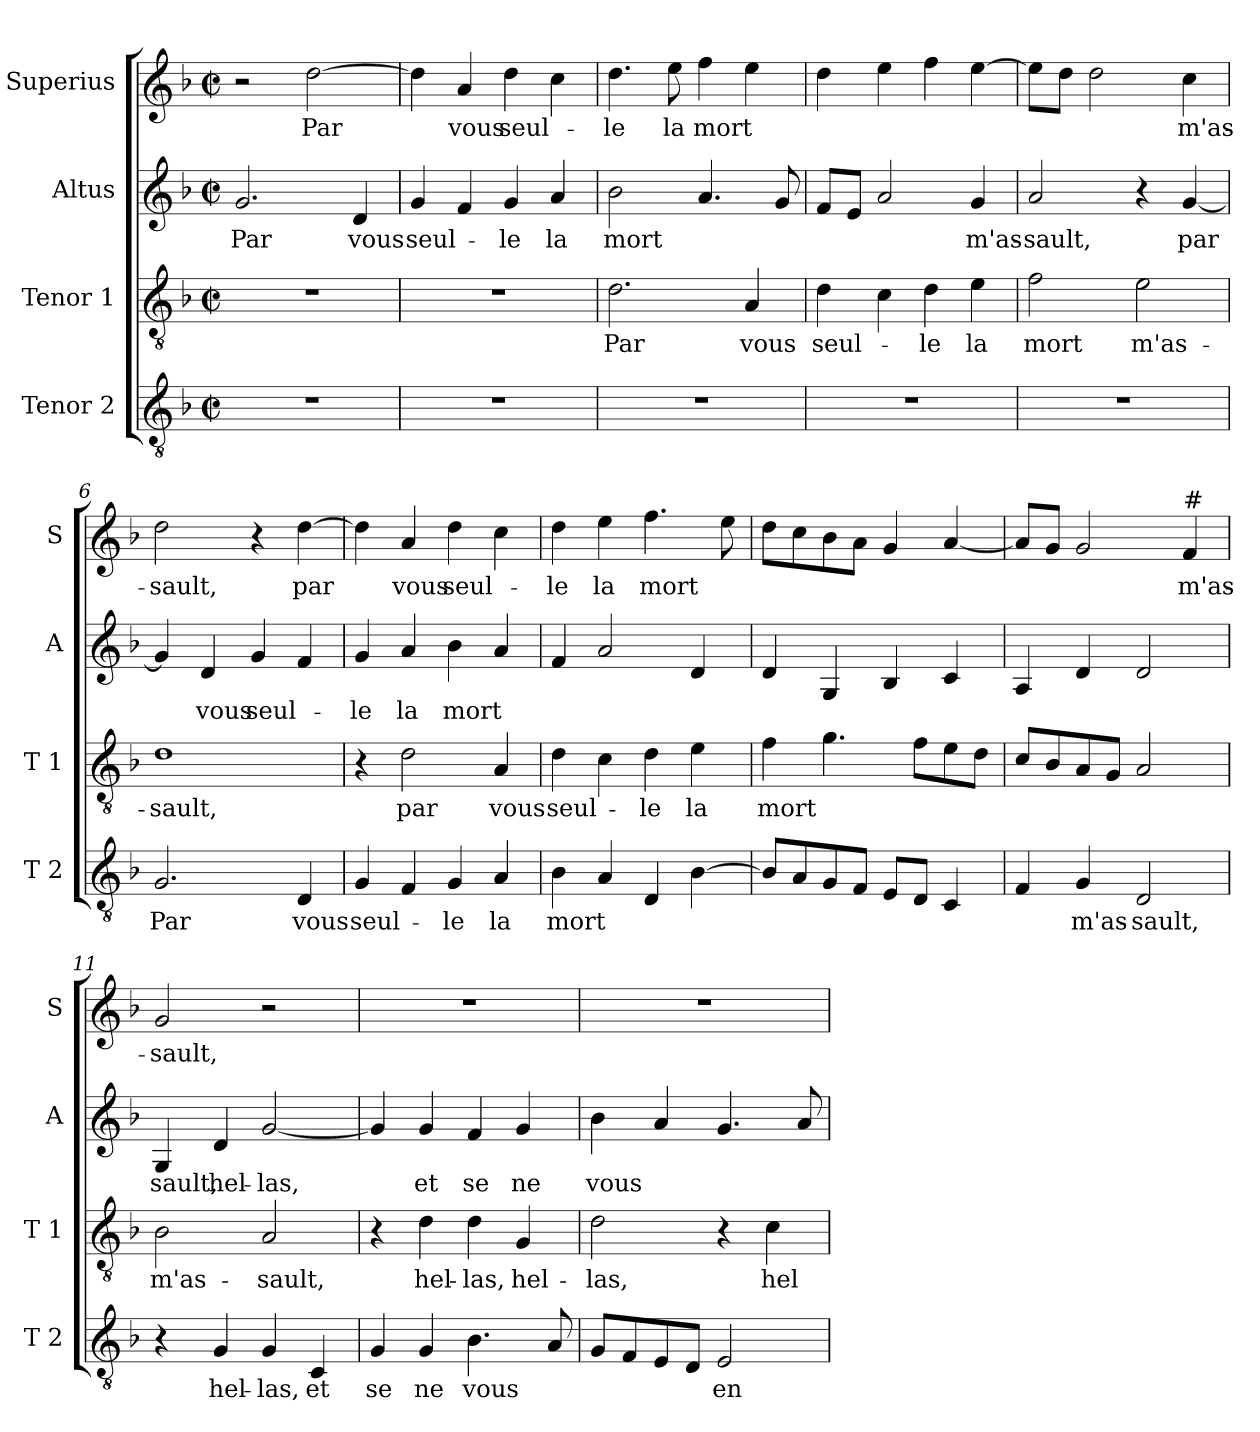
**kern	**text	**kern	**text	**kern	**text	**kern	**text
*part4	*part4	*part3	*part3	*part2	*part2	*part1	*part1
*staff4	*staff4	*staff3	*staff3	*staff2	*staff2	*staff1	*staff1
*I"Tenor 2	*	*I"Tenor 1	*	*I"Altus	*	*I"Superius	*
*I'T 2	*	*I'T 1	*	*I'A	*	*I'S	*
*clefGv2	*	*clefGv2	*	*clefG2	*	*clefG2	*
*k[b-]	*	*k[b-]	*	*k[b-]	*	*k[b-]	*
*F:	*	*F:	*	*F:	*	*F:	*
*M2/2	*	*M2/2	*	*M2/2	*	*M2/2	*
*met(c|)	*	*met(c|)	*	*met(c|)	*	*met(c|)	*
=1	=1	=1	=1	=1	=1	=1	=1
1r	.	1r	.	2.g/	Par	2r	.
.	.	.	.	.	.	[2dd\	Par
.	.	.	.	4d/	vous	.	.
=2	=2	=2	=2	=2	=2	=2	=2
1r	.	1r	.	4g/	seul-	4dd\]	.
.	.	.	.	4f/	.	4a/	vous
.	.	.	.	4g/	-le	4dd\	seul-
.	.	.	.	4a/	la	4cc\	.
=3	=3	=3	=3	=3	=3	=3	=3
1r	.	2.d\	Par	2b-\	mort	4.dd\	-le
.	.	.	.	.	.	8ee\	la
.	.	.	.	4.a/	.	4ff\	mort
.	.	4A/	vous	.	.	4ee\	.
.	.	.	.	8g/	.	.	.
=4	=4	=4	=4	=4	=4	=4	=4
1r	.	4d\	seul-	8f/L	.	4dd\	.
.	.	.	.	8e/J	.	.	.
.	.	4c\	.	2a/	.	4ee\	.
.	.	4d\	-le	.	.	4ff\	.
.	.	4e\	la	4g/	m'as-	[4ee\	.
=5	=5	=5	=5	=5	=5	=5	=5
1r	.	2f\	mort	2a/	-sault,	8ee\L]	.
.	.	.	.	.	.	8dd\J	.
.	.	.	.	.	.	2dd\	.
.	.	2e\	m'as-	4r	.	.	.
.	.	.	.	[4g/	par	4cc\	m'as-
!!LO:LB:g=z
=6	=6	=6	=6	=6	=6	=6	=6
2.G/	Par	1d	-sault,	4g/]	.	2dd\	-sault,
.	.	.	.	4d/	vous	.	.
.	.	.	.	4g/	seul-	4r	.
4D/	vous	.	.	4f/	.	[4dd\	par
=7	=7	=7	=7	=7	=7	=7	=7
4G/	seul-	4r	.	4g/	-le	4dd\]	.
4F/	.	2d\	par	4a/	la	4a/	vous
4G/	-le	.	.	4b-\	mort	4dd\	seul-
4A/	la	4A/	vous	4a/	.	4cc\	.
=8	=8	=8	=8	=8	=8	=8	=8
4B-\	mort	4d\	seul-	4f/	.	4dd\	-le
4A/	.	4c\	.	2a/	.	4ee\	la
4D/	.	4d\	-le	.	.	4.ff\	mort
[4B-\	.	4e\	la	4d/	.	.	.
.	.	.	.	.	.	8ee\	.
=9	=9	=9	=9	=9	=9	=9	=9
8B-/L]	.	4f\	mort	4d/	.	8dd\L	.
8A/	.	.	.	.	.	8cc\	.
8G/	.	4.g\	.	4G/	.	8b-\	.
8F/J	.	.	.	.	.	8a\J	.
8E/L	.	.	.	4B-/	.	4g/	.
8D/J	.	8f\L	.	.	.	.	.
4C/	.	8e\	.	4c/	.	[4a/	.
.	.	8d\J	.	.	.	.	.
=10	=10	=10	=10	=10	=10	=10	=10
4F/	.	8c/L	.	4A/	.	8a/L]	.
.	.	8B-/	.	.	.	8g/J	.
4G/	m'as-	8A/	.	4d/	.	2g/	.
.	.	8G/J	.	.	.	.	.
2D/	-sault,	2A/	.	2d/	.	.	.
!	!	!	!	!	!	!LO:TX:a:t=#	!
.	.	.	.	.	.	4f/	m'as-
!!LO:LB:g=z
=11	=11	=11	=11	=11	=11	=11	=11
4r	.	2B-\	m'as-	4G/	sault,	2g/	-sault,
4G/	hel-	.	.	4d/	hel-	.	.
4G/	-las,	2A/	-sault,	[2g/	-las,	2r	.
4C/	et	.	.	.	.	.	.
=12	=12	=12	=12	=12	=12	=12	=12
4G/	se	4r	.	4g/]	.	1r	.
4G/	ne	4d\	hel-	4g/	et	.	.
4.B-\	vous	4d\	-las,	4f/	se	.	.
.	.	4G/	hel-	4g/	ne	.	.
8A/	.	.	.	.	.	.	.
=13	=13	=13	=13	=13	=13	=13	=13
8G/L	.	2d\	-las,	4b-\	vous	1r	.
8F/	.	.	.	.	.	.	.
8E/	.	.	.	4a/	.	.	.
8D/J	.	.	.	.	.	.	.
2E/	en	4r	.	4.g/	.	.	.
.	.	4c\	hel-	.	.	.	.
.	.	.	.	8a/	.	.	.
=	=	=	=	=	=	=	=
*-	*-	*-	*-	*-	*-	*-	*-
